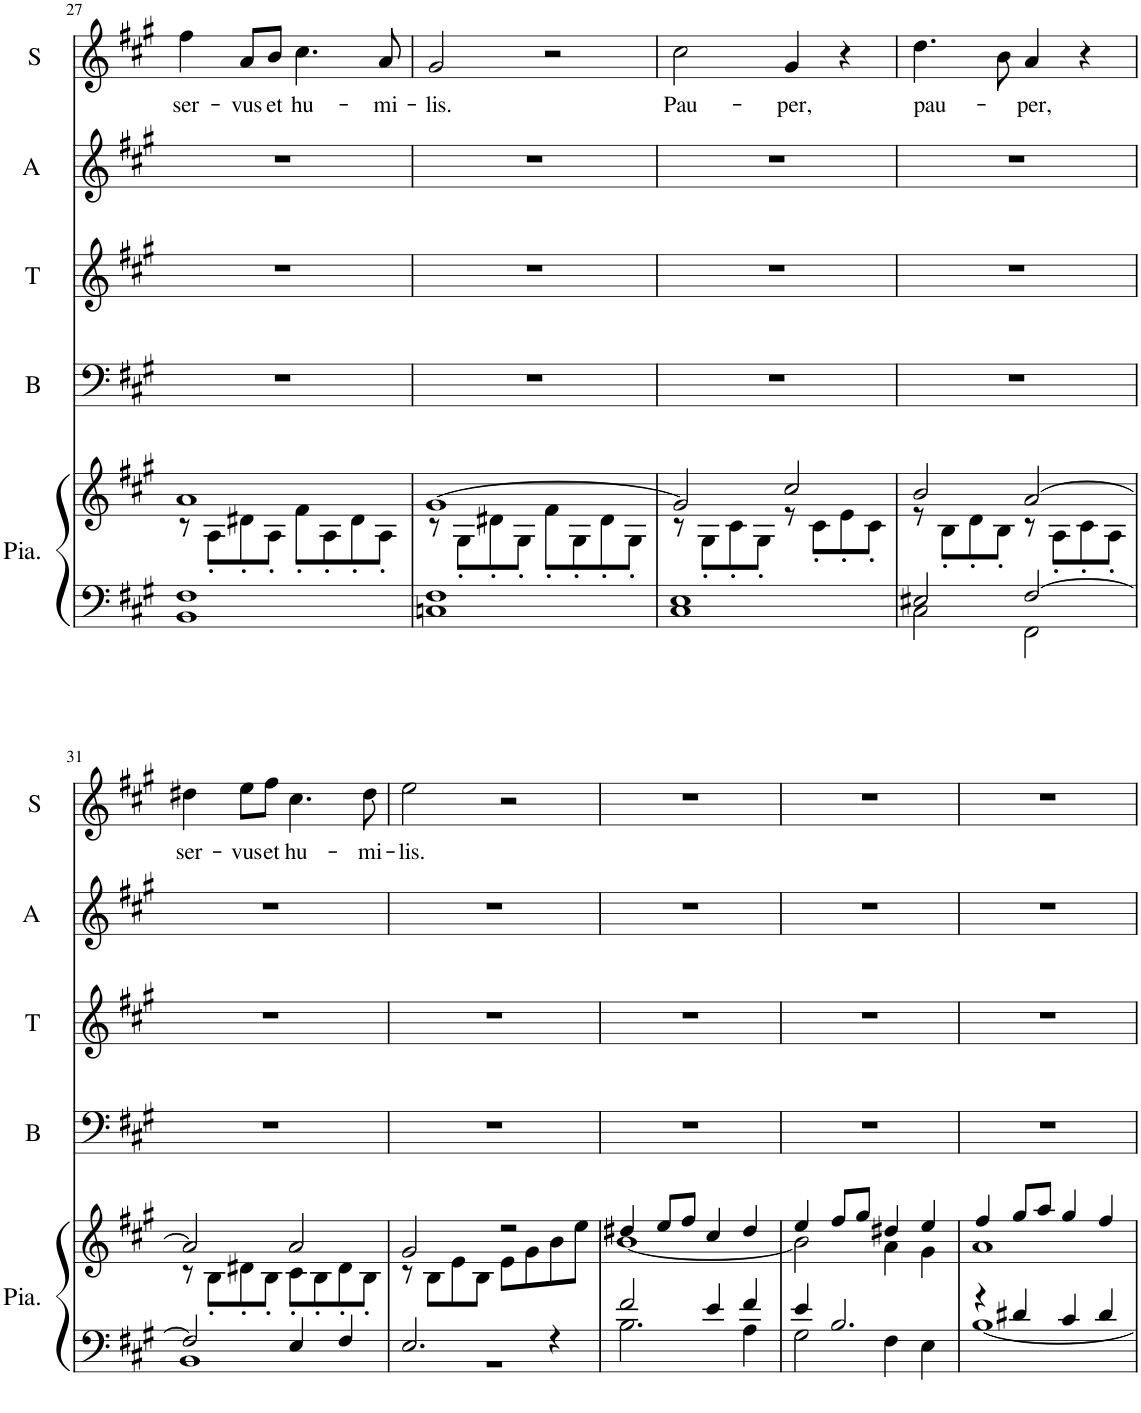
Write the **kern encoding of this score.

**kern	**kern	**kern	**kern	**kern	**kern	**text
*part5	*part5	*part4	*part3	*part2	*part1	*part1
*staff6	*staff5	*staff4	*staff3	*staff2	*staff1	*staff1
*I"Piano	*	*I"B	*I"T	*I"A	*I"S	*
*I'Pia.	*	*I'B	*I'T	*I'A	*I'S	*
!!LO:PB:g=z
*clefF4	*clefG2	*clefF4	*clefG2	*clefG2	*clefG2	*
*k[f#c#g#]	*k[f#c#g#]	*k[f#c#g#]	*k[f#c#g#]	*k[f#c#g#]	*k[f#c#g#]	*
*M4/4	*M4/4	*M4/4	*M4/4	*M4/4	*M4/4	*
=27	=27	=27	=27	=27	=27	=27
*^	*^	*	*	*	*	*
!	!	!	!	!	!	!	!	!LO:LY:b
1F#	1BB	1a	8r	1r	1r	1r	4ff#\	ser-
.	.	.	8A'\L	.	.	.	.	.
!	!	!	!	!	!	!	!	!LO:LY:b
.	.	.	8d#X'\	.	.	.	8a/L	-vus
!	!	!	!	!	!	!	!	!LO:LY:b
.	.	.	8A'\J	.	.	.	8b/J	et
!	!	!	!	!	!	!	!	!LO:LY:b
.	.	.	8f#'\L	.	.	.	4.cc#\	hu-
.	.	.	8A'\	.	.	.	.	.
.	.	.	8d#'\	.	.	.	.	.
!	!	!	!	!	!	!	!	!LO:LY:b
.	.	.	8A'\J	.	.	.	8a/	-mi-
=28	=28	=28	=28	=28	=28	=28	=28	=28
!	!	!	!	!	!	!	!	!LO:LY:b
1F#	1Cn	[1g#	8r	1r	1r	1r	2g#/	-lis.
.	.	.	8G#'\L	.	.	.	.	.
.	.	.	8d#X'\	.	.	.	.	.
.	.	.	8G#'\J	.	.	.	.	.
.	.	.	8f#'\L	.	.	.	2r	.
.	.	.	8G#'\	.	.	.	.	.
.	.	.	8d#'\	.	.	.	.	.
.	.	.	8G#'\J	.	.	.	.	.
=29	=29	=29	=29	=29	=29	=29	=29	=29
!	!	!	!	!	!	!	!	!LO:LY:b
1E	1C#	2g#/]	8r	1r	1r	1r	2cc#\	Pau-
.	.	.	8G#'\L	.	.	.	.	.
.	.	.	8c#'\	.	.	.	.	.
.	.	.	8G#'\J	.	.	.	.	.
!	!	!	!	!	!	!	!	!LO:LY:b
.	.	2cc#/	8r	.	.	.	4g#/	-per,
.	.	.	8c#'\L	.	.	.	.	.
.	.	.	8e'\	.	.	.	4r	.
.	.	.	8c#'\J	.	.	.	.	.
=30	=30	=30	=30	=30	=30	=30	=30	=30
!	!	!	!	!	!	!	!	!LO:LY:b
2E#X/	2C#\	2b/	8r	1r	1r	1r	4.dd\	pau-
.	.	.	8B'\L	.	.	.	.	.
.	.	.	8d'\	.	.	.	.	.
.	.	.	8B'\J	.	.	.	8b\	.
!	!	!	!	!	!	!	!	!LO:LY:b
[2F#/	2FF#\	[2a/	8r	.	.	.	4a/	-per,
.	.	.	8A'\L	.	.	.	.	.
.	.	.	8c#'\	.	.	.	4r	.
.	.	.	8A'\J	.	.	.	.	.
!!LO:LB:g=z
=31	=31	=31	=31	=31	=31	=31	=31	=31
!	!	!	!	!	!	!	!	!LO:LY:b
2F#/]	1BB	2a/]	8r	1r	1r	1r	4dd#X\	ser-
.	.	.	8B'\L	.	.	.	.	.
!	!	!	!	!	!	!	!	!LO:LY:b
.	.	.	8d#X'\	.	.	.	8ee\L	-vus
!	!	!	!	!	!	!	!	!LO:LY:b
.	.	.	8B'\J	.	.	.	8ff#\J	et
!	!	!	!	!	!	!	!	!LO:LY:b
4E/	.	2a/	8c#'\L	.	.	.	4.cc#\	hu-
.	.	.	8B'\	.	.	.	.	.
4F#/	.	.	8d#'\	.	.	.	.	.
!	!	!	!	!	!	!	!	!LO:LY:b
.	.	.	8B'\J	.	.	.	8dd#\	-mi-
=32	=32	=32	=32	=32	=32	=32	=32	=32
!	!	!	!	!	!	!	!	!LO:LY:b
2.E/	1r	2g#/	8r	1r	1r	1r	2ee\	-lis.
.	.	.	8B\L	.	.	.	.	.
.	.	.	8e\	.	.	.	.	.
.	.	.	8B\J	.	.	.	.	.
.	.	2r	8e\L	.	.	.	2r	.
.	.	.	8g#\	.	.	.	.	.
4r	.	.	8b\	.	.	.	.	.
.	.	.	8ee\J	.	.	.	.	.
=33	=33	=33	=33	=33	=33	=33	=33	=33
2f#/	2.B\	4dd#X/	[1b	1r	1r	1r	1r	.
.	.	8ee/L	.	.	.	.	.	.
.	.	8ff#/J	.	.	.	.	.	.
4e/	.	4cc#/	.	.	.	.	.	.
4f#/	4A\	4dd#/	.	.	.	.	.	.
=34	=34	=34	=34	=34	=34	=34	=34	=34
4e/	2G#\	4ee/	2b\]	1r	1r	1r	1r	.
2.B/	.	8ff#/L	.	.	.	.	.	.
.	.	8gg#/J	.	.	.	.	.	.
.	4F#\	4dd#X/	4a\	.	.	.	.	.
.	4E\	4ee/	4g#\	.	.	.	.	.
=35	=35	=35	=35	=35	=35	=35	=35	=35
4r	[1B	4ff#/	1a	1r	1r	1r	1r	.
4d#X/	.	8gg#/L	.	.	.	.	.	.
.	.	8aa/J	.	.	.	.	.	.
4c#/	.	4gg#/	.	.	.	.	.	.
4d#/	.	4ff#/	.	.	.	.	.	.
*v	*v	*	*	*	*	*	*	*
*	*v	*v	*	*	*	*	*
=	=	=	=	=	=	=
*-	*-	*-	*-	*-	*-	*-
